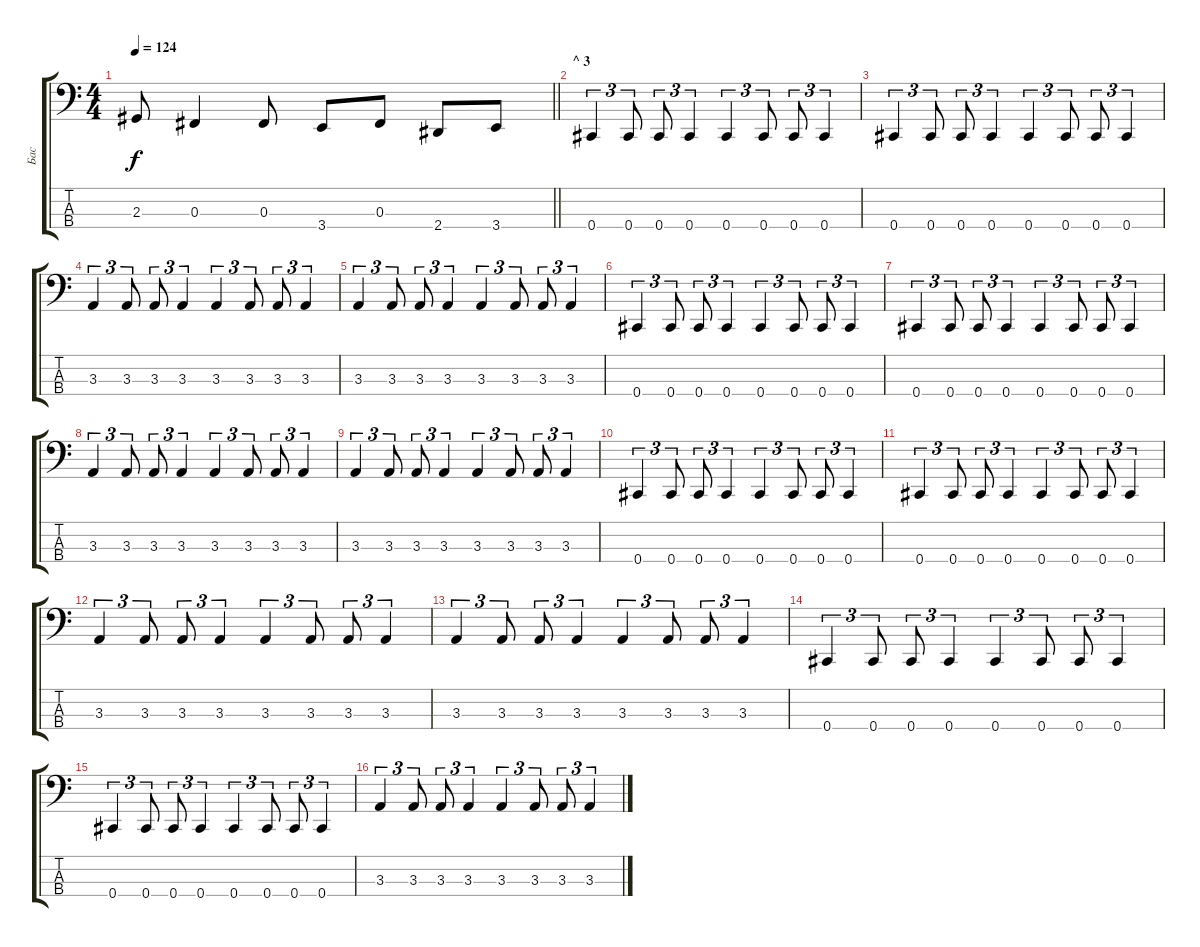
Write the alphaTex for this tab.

\track ("Бас" "Бас") {instrument electricbasspick}
\staff {score tabs}
\tuning (E2 B1 Gb1 Db1) {hide}
\ts (4 4)
\tempo 124
\clef f4
\barLineRight lightlight
\ks c
2.3.8{dy f} 0.3.4 0.3.8 3.4.8 0.3.8 2.4.8 3.4.8 |
\section ("" "^ 3")
0.4.4{tu (3 2)} 0.4.8{tu (3 2)} 0.4.8{tu (3 2)} 0.4.4{tu (3 2)} 0.4.4{tu (3 2)} 0.4.8{tu (3 2)} 0.4.8{tu (3 2)} 0.4.4{tu (3 2)} |
0.4.4{tu (3 2)} 0.4.8{tu (3 2)} 0.4.8{tu (3 2)} 0.4.4{tu (3 2)} 0.4.4{tu (3 2)} 0.4.8{tu (3 2)} 0.4.8{tu (3 2)} 0.4.4{tu (3 2)} |
3.3.4{tu (3 2)} 3.3.8{tu (3 2)} 3.3.8{tu (3 2)} 3.3.4{tu (3 2)} 3.3.4{tu (3 2)} 3.3.8{tu (3 2)} 3.3.8{tu (3 2)} 3.3.4{tu (3 2)} |
3.3.4{tu (3 2)} 3.3.8{tu (3 2)} 3.3.8{tu (3 2)} 3.3.4{tu (3 2)} 3.3.4{tu (3 2)} 3.3.8{tu (3 2)} 3.3.8{tu (3 2)} 3.3.4{tu (3 2)} |
0.4.4{tu (3 2)} 0.4.8{tu (3 2)} 0.4.8{tu (3 2)} 0.4.4{tu (3 2)} 0.4.4{tu (3 2)} 0.4.8{tu (3 2)} 0.4.8{tu (3 2)} 0.4.4{tu (3 2)} |
0.4.4{tu (3 2)} 0.4.8{tu (3 2)} 0.4.8{tu (3 2)} 0.4.4{tu (3 2)} 0.4.4{tu (3 2)} 0.4.8{tu (3 2)} 0.4.8{tu (3 2)} 0.4.4{tu (3 2)} |
3.3.4{tu (3 2)} 3.3.8{tu (3 2)} 3.3.8{tu (3 2)} 3.3.4{tu (3 2)} 3.3.4{tu (3 2)} 3.3.8{tu (3 2)} 3.3.8{tu (3 2)} 3.3.4{tu (3 2)} |
3.3.4{tu (3 2)} 3.3.8{tu (3 2)} 3.3.8{tu (3 2)} 3.3.4{tu (3 2)} 3.3.4{tu (3 2)} 3.3.8{tu (3 2)} 3.3.8{tu (3 2)} 3.3.4{tu (3 2)} |
0.4.4{tu (3 2)} 0.4.8{tu (3 2)} 0.4.8{tu (3 2)} 0.4.4{tu (3 2)} 0.4.4{tu (3 2)} 0.4.8{tu (3 2)} 0.4.8{tu (3 2)} 0.4.4{tu (3 2)} |
0.4.4{tu (3 2)} 0.4.8{tu (3 2)} 0.4.8{tu (3 2)} 0.4.4{tu (3 2)} 0.4.4{tu (3 2)} 0.4.8{tu (3 2)} 0.4.8{tu (3 2)} 0.4.4{tu (3 2)} |
3.3.4{tu (3 2)} 3.3.8{tu (3 2)} 3.3.8{tu (3 2)} 3.3.4{tu (3 2)} 3.3.4{tu (3 2)} 3.3.8{tu (3 2)} 3.3.8{tu (3 2)} 3.3.4{tu (3 2)} |
3.3.4{tu (3 2)} 3.3.8{tu (3 2)} 3.3.8{tu (3 2)} 3.3.4{tu (3 2)} 3.3.4{tu (3 2)} 3.3.8{tu (3 2)} 3.3.8{tu (3 2)} 3.3.4{tu (3 2)} |
0.4.4{tu (3 2)} 0.4.8{tu (3 2)} 0.4.8{tu (3 2)} 0.4.4{tu (3 2)} 0.4.4{tu (3 2)} 0.4.8{tu (3 2)} 0.4.8{tu (3 2)} 0.4.4{tu (3 2)} |
0.4.4{tu (3 2)} 0.4.8{tu (3 2)} 0.4.8{tu (3 2)} 0.4.4{tu (3 2)} 0.4.4{tu (3 2)} 0.4.8{tu (3 2)} 0.4.8{tu (3 2)} 0.4.4{tu (3 2)} |
3.3.4{tu (3 2)} 3.3.8{tu (3 2)} 3.3.8{tu (3 2)} 3.3.4{tu (3 2)} 3.3.4{tu (3 2)} 3.3.8{tu (3 2)} 3.3.8{tu (3 2)} 3.3.4{tu (3 2)}
